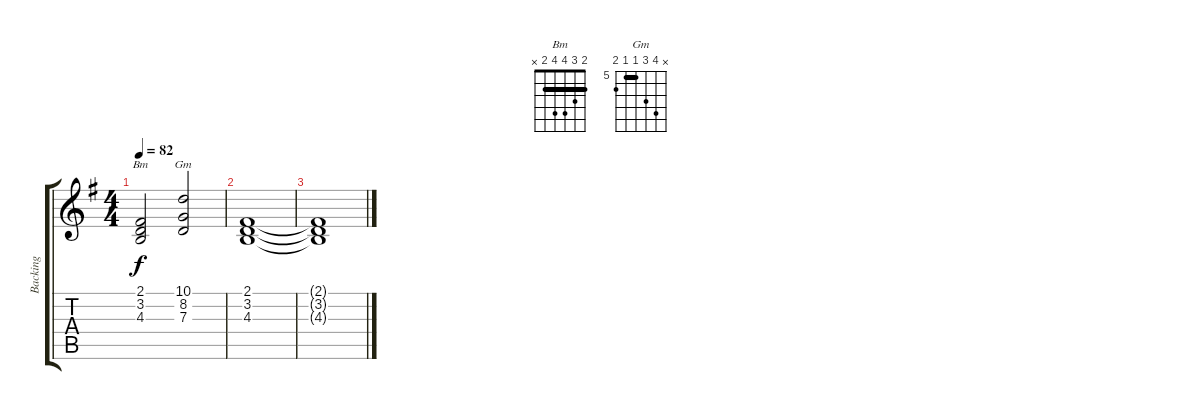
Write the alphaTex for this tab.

\track ("Backing" "Backing") {instrument pad2warm}
\staff {score tabs}
\tuning (E4 B3 G3 D3 A2 E2) {hide}
\chord ("Bm" 2 3 4 4 2 x) {barre 2}
\chord ("Gm" x 8 7 5 5 6) {firstfret 5 barre 5}
\ts (4 4)
\tempo 82
\clef g2
\ks eminor
(2.1 3.2 4.3).2{ch "Bm" dy f} (10.1 8.2 7.3).2{ch "Gm"} |
(2.1 3.2 4.3).1{volume 0} |
(2.1{t} 3.2{t} 4.3{t}).1
